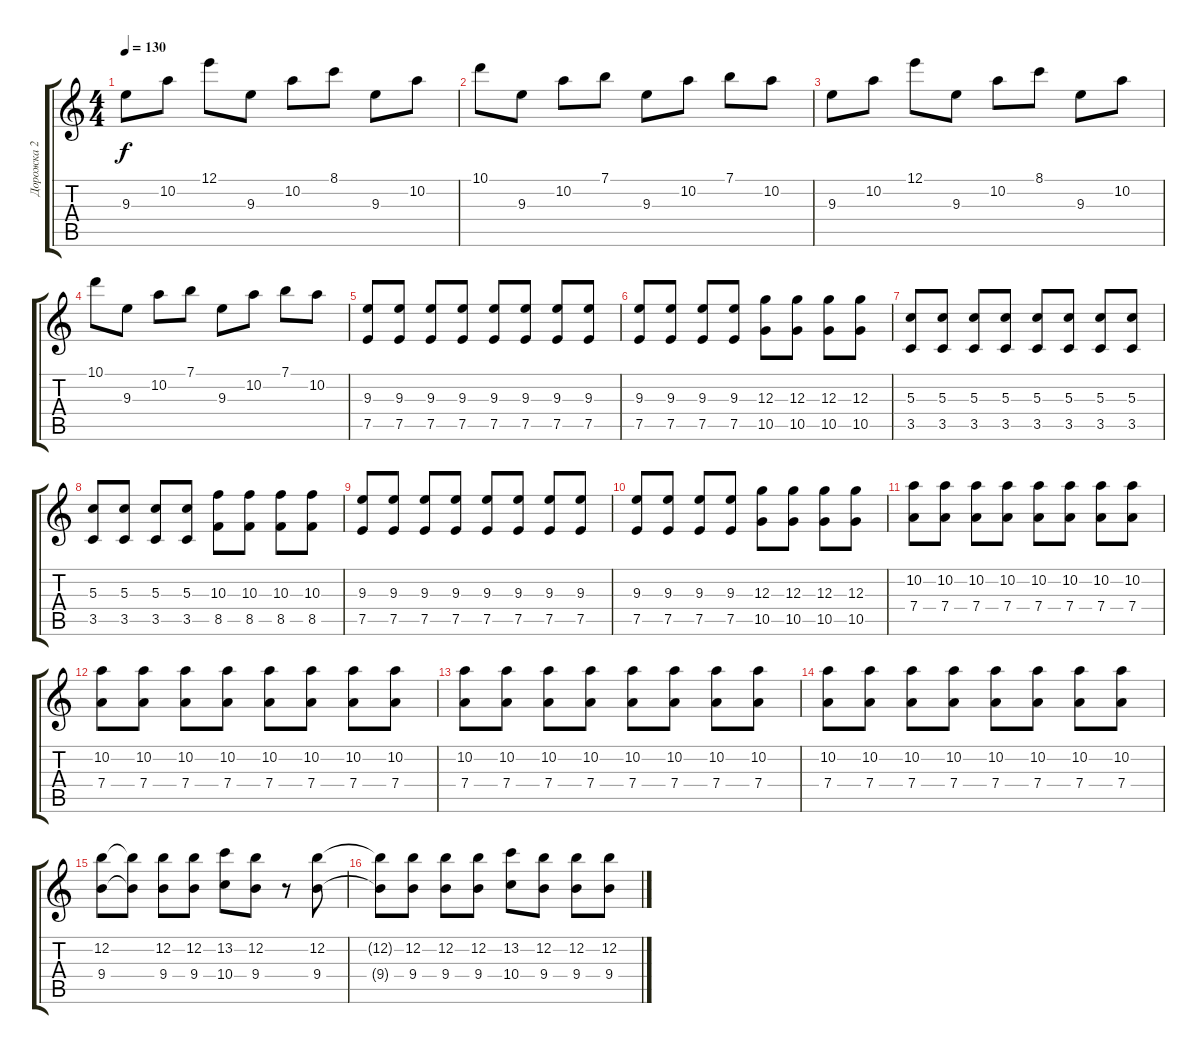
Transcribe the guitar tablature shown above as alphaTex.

\track ("Дорожка 2" "Дорожка 2") {instrument acousticguitarsteel}
\staff {score tabs}
\tuning (E4 B3 G3 D3 A2 E2) {hide}
\ts (4 4)
\tempo 130
\clef g2
\ks c
9.3.8{dy f volume 5} 10.2.8 12.1.8 9.3.8 10.2.8 8.1.8 9.3.8 10.2.8 |
10.1.8 9.3.8 10.2.8 7.1.8 9.3.8 10.2.8 7.1.8 10.2.8 |
9.3.8 10.2.8 12.1.8 9.3.8 10.2.8 8.1.8 9.3.8 10.2.8 |
10.1.8 9.3.8 10.2.8 7.1.8 9.3.8 10.2.8 7.1.8 10.2.8 |
(9.3 7.5).8{volume 13} (9.3 7.5).8 (9.3 7.5).8 (9.3 7.5).8 (9.3 7.5).8 (9.3 7.5).8 (9.3 7.5).8 (9.3 7.5).8 |
(9.3 7.5).8 (9.3 7.5).8 (9.3 7.5).8 (9.3 7.5).8 (12.3 10.5).8 (12.3 10.5).8 (12.3 10.5).8 (12.3 10.5).8 |
(5.3 3.5).8 (5.3 3.5).8 (5.3 3.5).8 (5.3 3.5).8 (5.3 3.5).8 (5.3 3.5).8 (5.3 3.5).8 (5.3 3.5).8 |
(5.3 3.5).8 (5.3 3.5).8 (5.3 3.5).8 (5.3 3.5).8 (10.3 8.5).8 (10.3 8.5).8 (10.3 8.5).8 (10.3 8.5).8 |
(9.3 7.5).8{volume 13} (9.3 7.5).8 (9.3 7.5).8 (9.3 7.5).8 (9.3 7.5).8 (9.3 7.5).8 (9.3 7.5).8 (9.3 7.5).8 |
(9.3 7.5).8 (9.3 7.5).8 (9.3 7.5).8 (9.3 7.5).8 (12.3 10.5).8 (12.3 10.5).8 (12.3 10.5).8 (12.3 10.5).8 |
(10.2 7.4).8 (10.2 7.4).8 (10.2 7.4).8 (10.2 7.4).8 (10.2 7.4).8 (10.2 7.4).8 (10.2 7.4).8 (10.2 7.4).8 |
(10.2 7.4).8 (10.2 7.4).8 (10.2 7.4).8 (10.2 7.4).8 (10.2 7.4).8 (10.2 7.4).8 (10.2 7.4).8 (10.2 7.4).8 |
(10.2 7.4).8 (10.2 7.4).8 (10.2 7.4).8 (10.2 7.4).8 (10.2 7.4).8 (10.2 7.4).8 (10.2 7.4).8 (10.2 7.4).8 |
(10.2 7.4).8 (10.2 7.4).8 (10.2 7.4).8 (10.2 7.4).8 (10.2 7.4).8 (10.2 7.4).8 (10.2 7.4).8 (10.2 7.4).8 |
(12.2 9.4).8 (12.2{t} 9.4{t}).8 (12.2 9.4).8 (12.2 9.4).8 (13.2 10.4).8 (12.2 9.4).8 r.8 (12.2 9.4).8 |
(12.2{t} 9.4{t}).8 (12.2 9.4).8 (12.2 9.4).8 (12.2 9.4).8 (13.2 10.4).8 (12.2 9.4).8 (12.2 9.4).8 (12.2 9.4).8
